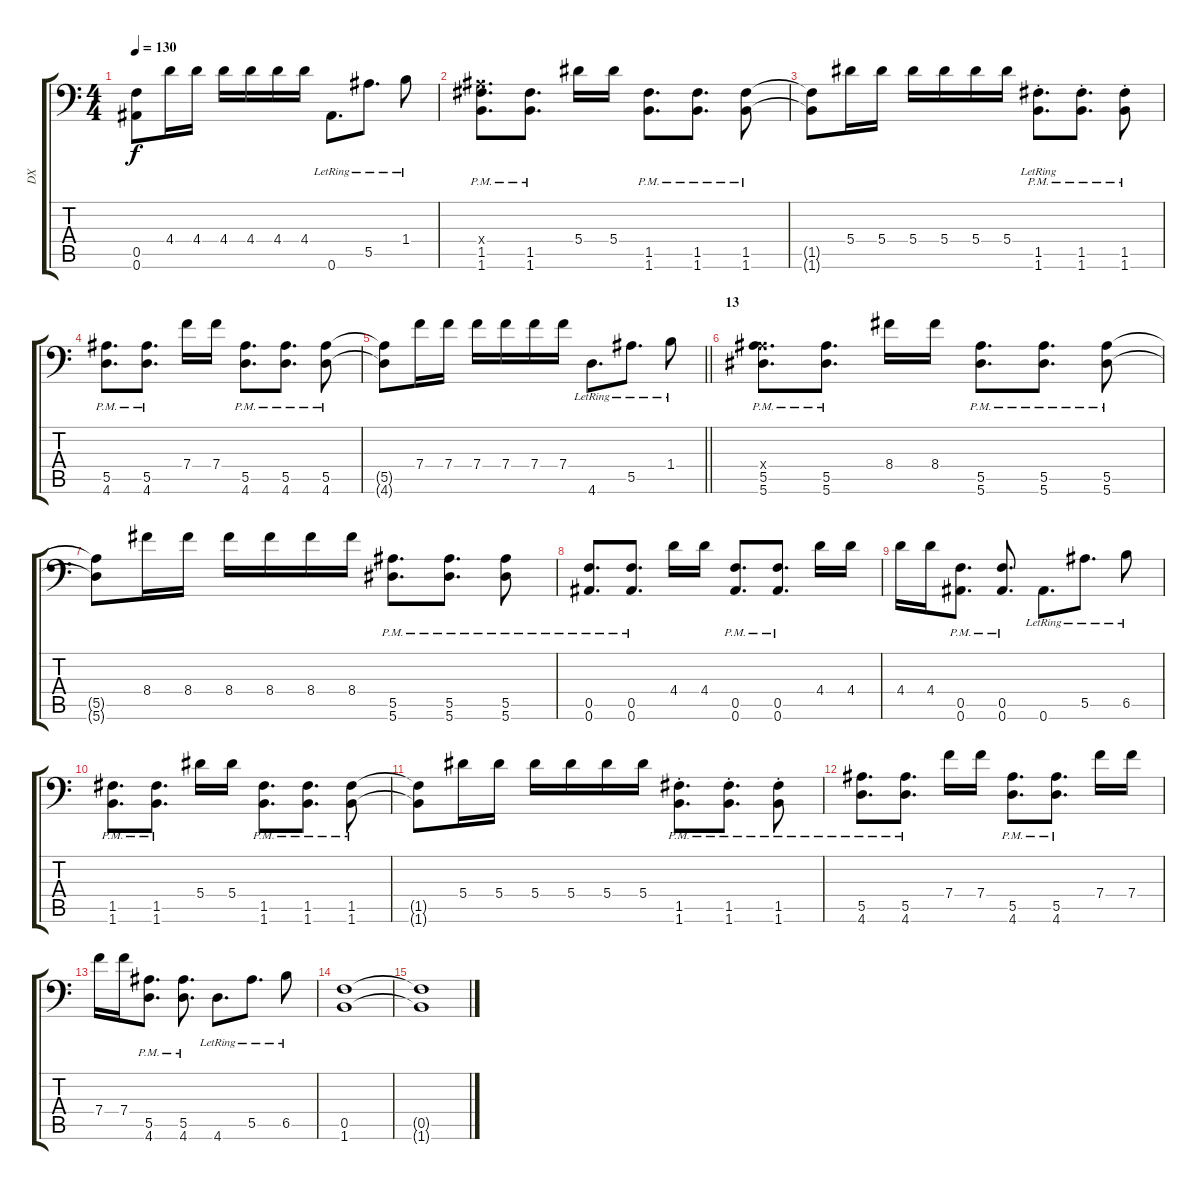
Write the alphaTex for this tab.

\track ("DX" "DX") {instrument distortionguitar}
\staff {score tabs}
\tuning (C4 G3 Eb3 Bb2 F2 Bb1) {hide}
\ts (4 4)
\tempo 130
\clef f4
\ks c
(0.5{t} 0.6{t}).8{dy f} 4.4.16 4.4.16 4.4.16 4.4.16 4.4.16 4.4.16 0.6{lr}.8{d} 5.5{lr}.8{d} 1.4{lr}.8 |
(0.4{x} 1.5{pm} 1.6{pm}).8{d} (1.5{pm} 1.6{pm}).8{d} 5.4.16 5.4.16 (1.5{pm} 1.6{pm}).8{d} (1.5{pm} 1.6{pm}).8{d} (1.5{pm} 1.6{pm}).8 |
(1.5{t} 1.6{t}).8 5.4.16 5.4.16 5.4.16 5.4.16 5.4.16 5.4.16 (1.5{pm st} 1.6{pm st lr}).8{d} (1.5{pm st} 1.6{pm st}).8{d} (1.5{pm st} 1.6{pm st}).8 |
(5.5{pm} 4.6{pm}).8{d} (5.5{pm} 4.6{pm}).8{d} 7.4.16 7.4.16 (5.5{pm} 4.6{pm}).8{d} (5.5{pm} 4.6{pm}).8{d} (5.5{pm} 4.6{pm}).8 |
\barLineRight lightlight
(5.5{t} 4.6{t}).8 7.4.16 7.4.16 7.4.16 7.4.16 7.4.16 7.4.16 4.6{lr}.8{d} 5.5{lr}.8{d} 1.4{lr}.8 |
\section ("" "13")
(0.4{x} 5.5{pm} 5.6{pm}).8{d} (5.5{pm} 5.6{pm}).8{d} 8.4.16 8.4.16 (5.5{pm} 5.6{pm}).8{d} (5.5{pm} 5.6{pm}).8{d} (5.5{pm} 5.6{pm}).8 |
(5.5{t} 5.6{t}).8 8.4.16 8.4.16 8.4.16 8.4.16 8.4.16 8.4.16 (5.5{pm} 5.6{pm}).8{d} (5.5{pm} 5.6{pm}).8{d} (5.5{pm} 5.6{pm}).8 |
(0.5{pm} 0.6{pm}).8{d} (0.5{pm} 0.6{pm}).8{d} 4.4.16 4.4.16 (0.5{pm} 0.6{pm}).8{d} (0.5{pm} 0.6{pm}).8{d} 4.4.16 4.4.16 |
4.4.16 4.4.16 (0.5{pm} 0.6{pm}).8{d} (0.5{pm} 0.6{pm}).8{d} 0.6{lr}.8{d} 5.5{lr}.8{d} 6.5{lr}.8 |
(1.5{pm} 1.6{pm}).8{d} (1.5{pm} 1.6{pm}).8{d} 5.4.16 5.4.16 (1.5{pm} 1.6{pm}).8{d} (1.5{pm} 1.6{pm}).8{d} (1.5{pm} 1.6{pm}).8 |
(1.5{t} 1.6{t}).8 5.4.16 5.4.16 5.4.16 5.4.16 5.4.16 5.4.16 (1.5{pm} 1.6{pm st}).8{d} (1.5{pm st} 1.6{pm}).8{d} (1.5{pm st} 1.6{pm}).8 |
(5.5{pm} 4.6{pm}).8{d} (5.5{pm} 4.6{pm}).8{d} 7.4.16 7.4.16 (5.5{pm} 4.6{pm}).8{d} (5.5{pm} 4.6{pm}).8{d} 7.4.16 7.4.16 |
7.4.16 7.4.16 (5.5{pm} 4.6{pm}).8{d} (5.5{pm} 4.6{pm}).8{d} 4.6{lr}.8{d} 5.5{lr}.8{d} 6.5{lr}.8 |
(0.5 1.6).1 |
(0.5{t} 1.6{t}).1
